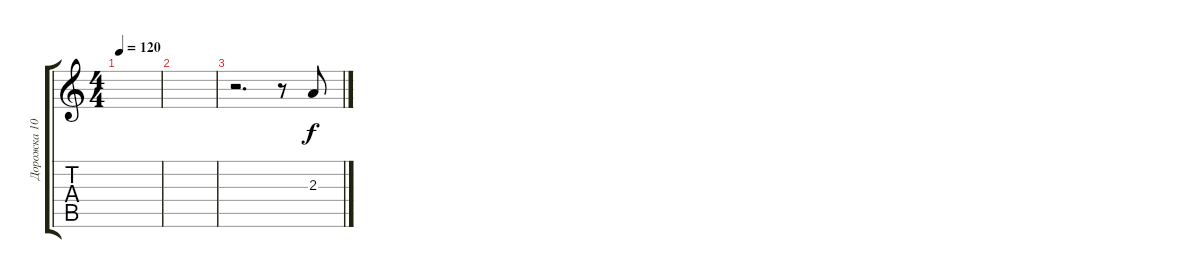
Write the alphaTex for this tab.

\track ("Дорожка 10" "Дорожка 10") {instrument acousticguitarsteel}
\staff {score tabs}
\tuning (E4 B3 G3 D3 A2 E2) {hide}
\ts (4 4)
\tempo 120
\clef g2
\ks c
|
|
r.2{d} r.8 2.3.8
